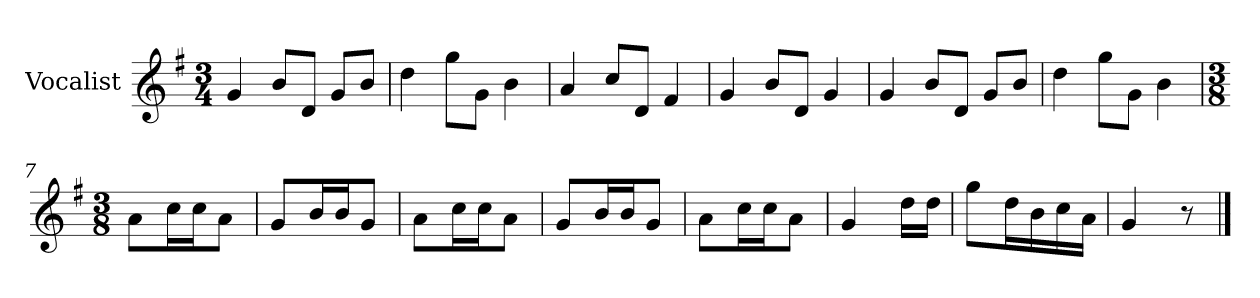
**kern
*part1
*staff1
*I"Vocalist
*k[f#]
*G:
*M3/4
=1
4g
8bL
8dJ
8gL
8bJ
=2
4dd
8ggL
8gJ
4b
=3
4a
8ccL
8dJ
4f#
=4
4g
8bL
8dJ
4g
=5
4g
8bL
8dJ
8gL
8bJ
=6
4dd
8ggL
8gJ
4b
=7
*M3/8
8aL
16ccL
16ccJ
8aJ
=8
8gL
16bL
16bJ
8gJ
=9
8aL
16ccL
16ccJ
8aJ
=10
8gL
16bL
16bJ
8gJ
=11
8aL
16ccL
16ccJ
8aJ
=12
4g
16ddLL
16ddJJ
=13
8ggL
16ddL
16b
16cc
16aJJ
=14
4g
8r
==
*-
